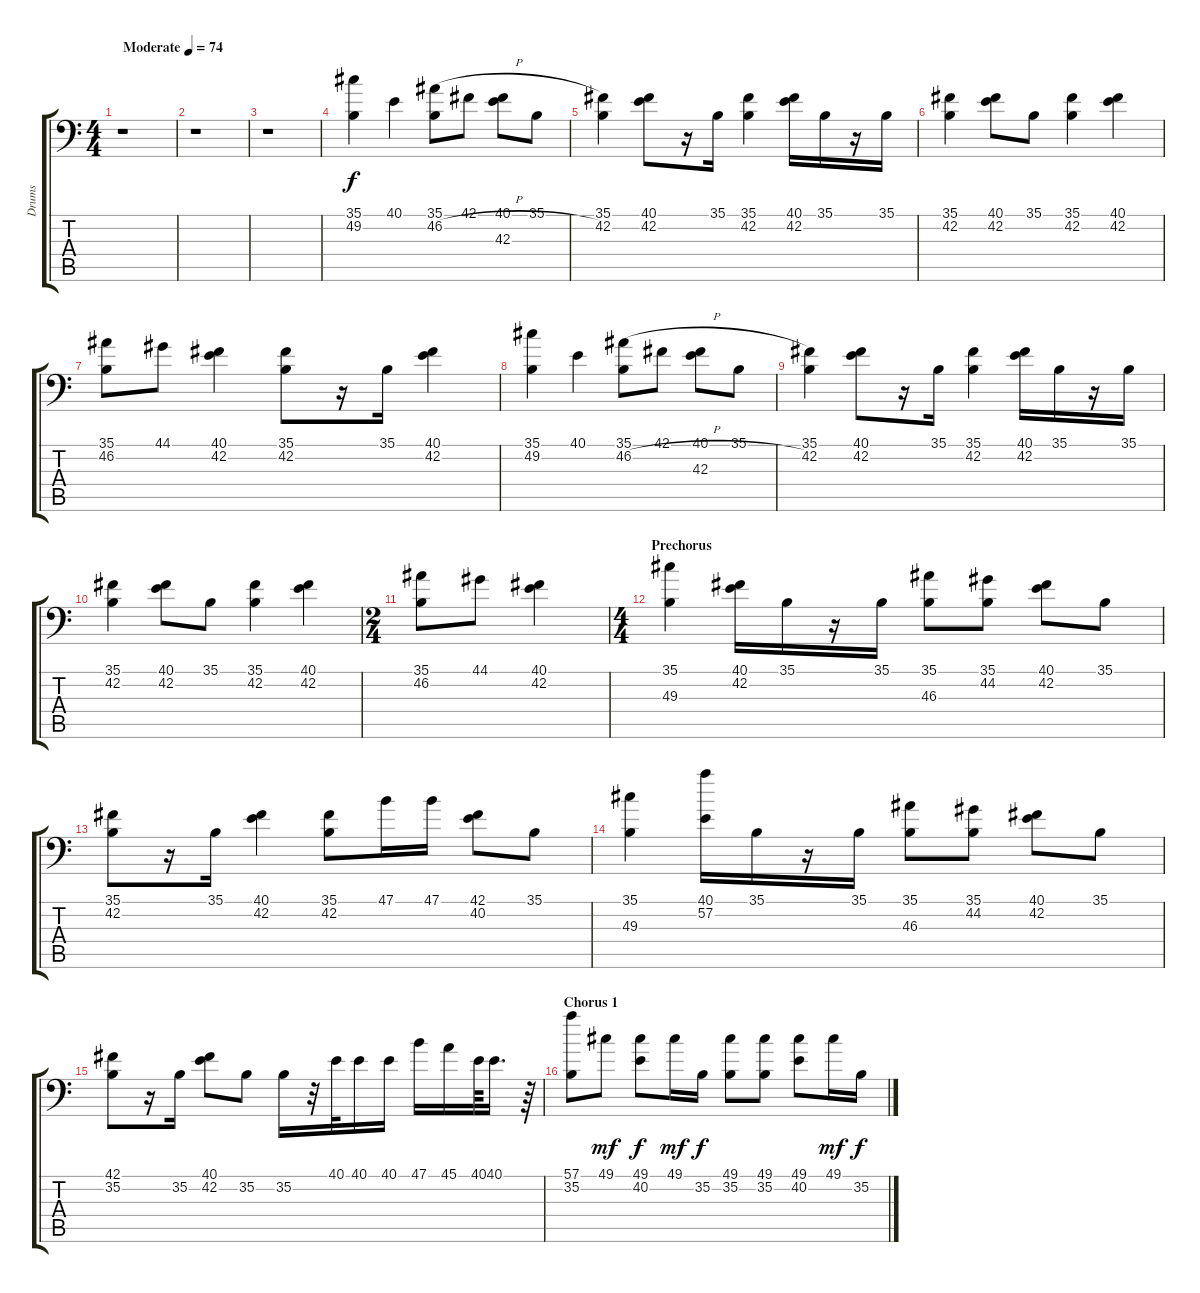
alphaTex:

\track ("Drums" "Drums") {instrument acousticgrandpiano}
\staff {score tabs}
\tuning (C-1 C-1 C-1 C-1 C-1 C-1) {hide}
\ts (4 4)
\tempo (74 "Moderate")
\clef f4
\ks c
r.1{dy f instrument acousticgrandpiano} |
r.1 |
r.1 |
(35.1 49.2).4 40.1.4 (35.1 46.2{h}).8 42.1.8 (40.1 42.3).8 35.1.8 |
(35.1 42.2).4 (40.1 42.2).8 r.16 35.1.16 (35.1 42.2).4 (40.1 42.2).16 35.1.16 r.16 35.1.16 |
(35.1 42.2).4 (40.1 42.2).8 35.1.8 (35.1 42.2).4 (40.1 42.2).4 |
(35.1 46.2).8 44.1.8 (40.1 42.2).4 (35.1 42.2).8 r.16 35.1.16 (40.1 42.2).4 |
(35.1 49.2).4 40.1.4 (35.1 46.2{h}).8 42.1.8 (40.1 42.3).8 35.1.8 |
(35.1 42.2).4 (40.1 42.2).8 r.16 35.1.16 (35.1 42.2).4 (40.1 42.2).16 35.1.16 r.16 35.1.16 |
(35.1 42.2).4 (40.1 42.2).8 35.1.8 (35.1 42.2).4 (40.1 42.2).4 |
\ts (2 4)
(35.1 46.2).8 44.1.8 (40.1 42.2).4 |
\ts (4 4)
\section ("" "Prechorus")
(35.1 49.3).4 (40.1 42.2).16 35.1.16 r.16 35.1.16 (35.1 46.3).8 (35.1 44.2).8 (40.1 42.2).8 35.1.8 |
(35.1 42.2).8 r.16 35.1.16 (40.1 42.2).4 (35.1 42.2).8 47.1.16 47.1.16 (42.1 40.2).8 35.1.8 |
(35.1 49.3).4 (40.1 57.2).16 35.1.16 r.16 35.1.16 (35.1 46.3).8 (35.1 44.2).8 (40.1 42.2).8 35.1.8 |
(42.1 35.2).8 r.16 35.2.16 (40.1 42.2).8 35.2.8 35.2.16 r.32 40.1.32 40.1.16 40.1.16 47.1.16 45.1.16 40.1.64 40.1.16{d} r.64 |
\section ("" "Chorus 1")
(57.1 35.2).8 49.1.8{dy mf} (49.1 40.2).8{dy f} 49.1.16{dy mf} 35.2.16{dy f} (49.1 35.2).8 (49.1 35.2).8 (49.1 40.2).8 49.1.16{dy mf} 35.2.16{dy f}
